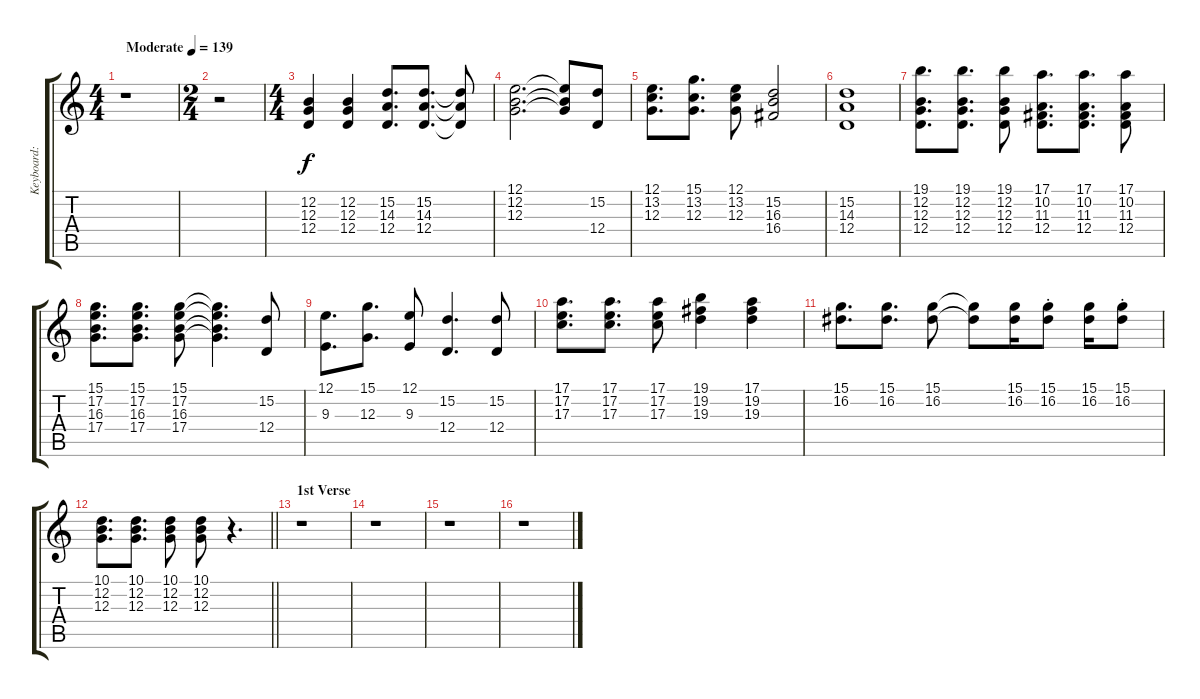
\track ("Keyboard: Tsugumi Kotobuki" "Keyboard: ") {instrument electricgrandpiano}
\staff {score tabs}
\tuning (E4 B3 G3 D3 A2 E2) {hide}
\ts (4 4)
\section ("" "")
\tempo (139 "Moderate")
\clef g2
\ks c
r.1{dy f instrument electricgrandpiano} |
\ts (2 4)
r.2 |
\ts (4 4)
(12.2 12.3 12.4).4 (12.2 12.3 12.4).4 (15.2 14.3 12.4).8{d} (15.2 14.3 12.4).8{d} (15.2{t} 14.3{t} 12.4{t}).8 |
(12.1 12.2 12.3).2{d} (12.1{t} 12.2{t} 12.3{t}).8 (15.2 12.4).8 |
(12.1 13.2 12.3).8{d} (15.1 13.2 12.3).8{d} (12.1 13.2 12.3).8 (15.2 16.3 16.4).2 |
(15.2 14.3 12.4).1 |
(19.1 12.2 12.3 12.4).8{d} (19.1 12.2 12.3 12.4).8{d} (19.1 12.2 12.3 12.4).8 (17.1 10.2 11.3 12.4).8{d} (17.1 10.2 11.3 12.4).8{d} (17.1 10.2 11.3 12.4).8 |
(15.1 17.2 16.3 17.4).8{d} (15.1 17.2 16.3 17.4).8{d} (15.1 17.2 16.3 17.4).8 (15.1{t} 17.2{t} 16.3{t} 17.4{t}).4{d} (15.2 12.4).8 |
(12.1 9.3).8{d} (15.1 12.3).8{d} (12.1 9.3).8 (15.2 12.4).4{d} (15.2 12.4).8 |
(17.1 17.2 17.3).8{d} (17.1 17.2 17.3).8{d} (17.1 17.2 17.3).8 (19.1 19.2 19.3).4 (17.1 19.2 19.3).4 |
(15.1 16.2).8{d} (15.1 16.2).8{d} (15.1 16.2).8 (15.1{t} 16.2{t}).8 (15.1 16.2).16 (15.1{st} 16.2{st}).8 (15.1 16.2).16 (15.1{st} 16.2{st}).8 |
\barLineRight lightlight
(10.1 12.2 12.3).8{d} (10.1 12.2 12.3).8{d} (10.1 12.2 12.3).8 (10.1 12.2 12.3).8 r.4{d} |
\section ("" "1st Verse")
r.1 |
r.1 |
r.1 |
r.1
